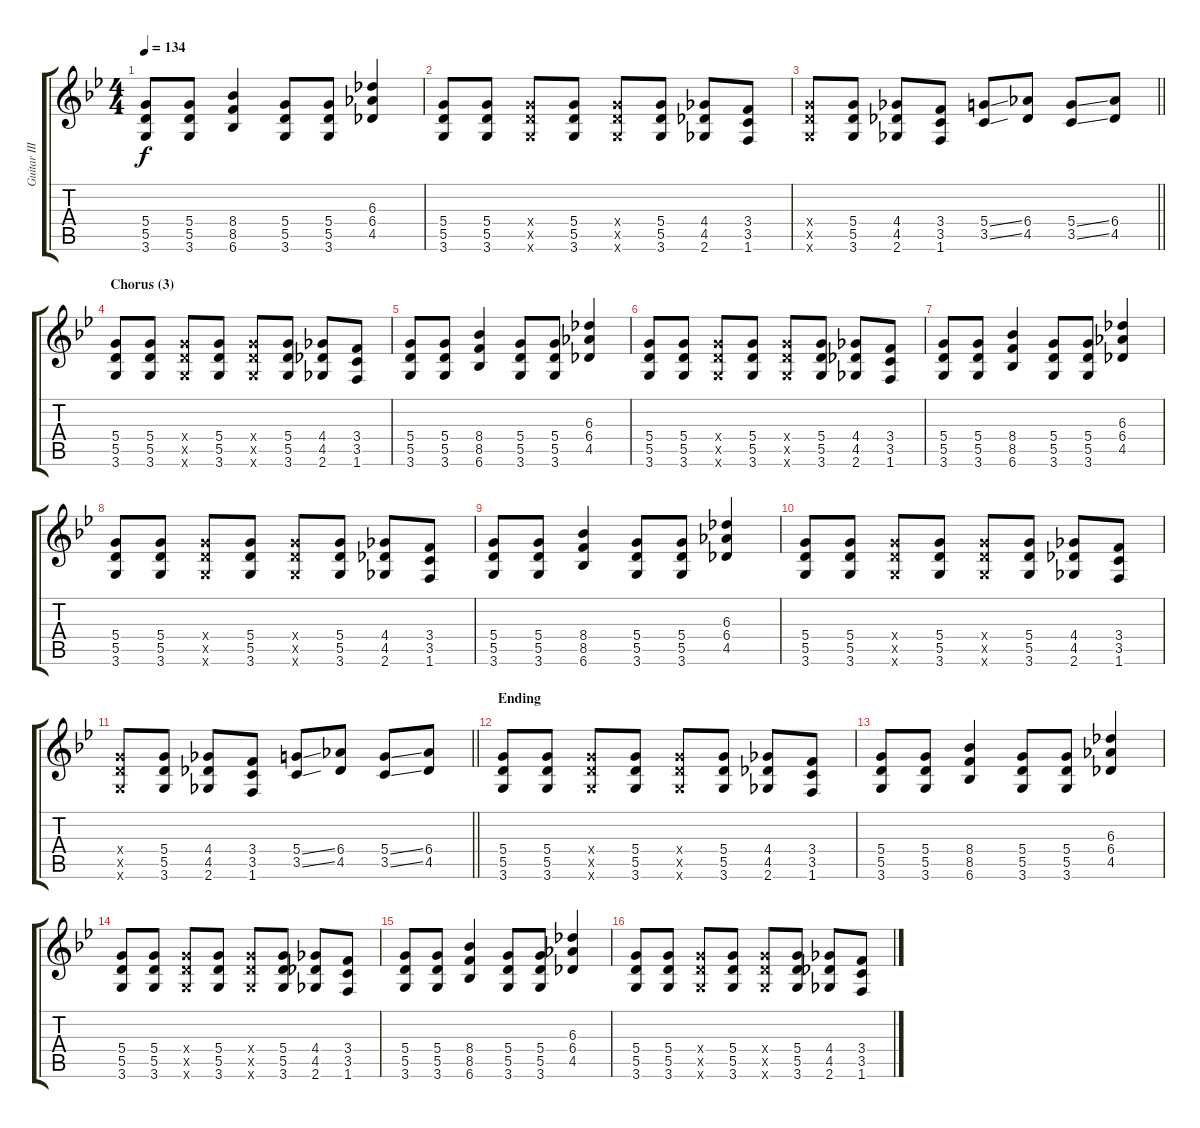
\track ("Guitar III" "Guitar III") {instrument distortionguitar}
\staff {score tabs}
\tuning (E4 B3 G3 D3 A2 E2) {hide}
\ts (4 4)
\tempo 134
\clef g2
\ks gminor
(5.4 5.5 3.6).8{dy f} (5.4 5.5 3.6).8 (8.4 8.5 6.6).4 (5.4 5.5 3.6).8 (5.4 5.5 3.6).8 (6.3 6.4 4.5).4 |
(5.4 5.5 3.6).8 (5.4 5.5 3.6).8 (5.4{x} 5.5{x} 3.6{x}).8 (5.4 5.5 3.6).8 (5.4{x} 5.5{x} 3.6{x}).8 (5.4 5.5 3.6).8 (4.4 4.5 2.6).8 (3.4 3.5 1.6).8 |
\barLineRight lightlight
(5.4{x} 5.5{x} 3.6{x}).8 (5.4 5.5 3.6).8 (4.4 4.5 2.6).8 (3.4 3.5 1.6).8 (5.4{ss} 3.5{ss}).8 (6.4 4.5).8 (5.4{ss} 3.5{ss}).8 (6.4 4.5).8 |
\section ("" "Chorus (3)")
(5.4 5.5 3.6).8 (5.4 5.5 3.6).8 (5.4{x} 5.5{x} 3.6{x}).8 (5.4 5.5 3.6).8 (5.4{x} 5.5{x} 3.6{x}).8 (5.4 5.5 3.6).8 (4.4 4.5 2.6).8 (3.4 3.5 1.6).8 |
(5.4 5.5 3.6).8 (5.4 5.5 3.6).8 (8.4 8.5 6.6).4 (5.4 5.5 3.6).8 (5.4 5.5 3.6).8 (6.3 6.4 4.5).4 |
(5.4 5.5 3.6).8 (5.4 5.5 3.6).8 (5.4{x} 5.5{x} 3.6{x}).8 (5.4 5.5 3.6).8 (5.4{x} 5.5{x} 3.6{x}).8 (5.4 5.5 3.6).8 (4.4 4.5 2.6).8 (3.4 3.5 1.6).8 |
(5.4 5.5 3.6).8 (5.4 5.5 3.6).8 (8.4 8.5 6.6).4 (5.4 5.5 3.6).8 (5.4 5.5 3.6).8 (6.3 6.4 4.5).4 |
(5.4 5.5 3.6).8 (5.4 5.5 3.6).8 (5.4{x} 5.5{x} 3.6{x}).8 (5.4 5.5 3.6).8 (5.4{x} 5.5{x} 3.6{x}).8 (5.4 5.5 3.6).8 (4.4 4.5 2.6).8 (3.4 3.5 1.6).8 |
(5.4 5.5 3.6).8 (5.4 5.5 3.6).8 (8.4 8.5 6.6).4 (5.4 5.5 3.6).8 (5.4 5.5 3.6).8 (6.3 6.4 4.5).4 |
(5.4 5.5 3.6).8 (5.4 5.5 3.6).8 (5.4{x} 5.5{x} 3.6{x}).8 (5.4 5.5 3.6).8 (5.4{x} 5.5{x} 3.6{x}).8 (5.4 5.5 3.6).8 (4.4 4.5 2.6).8 (3.4 3.5 1.6).8 |
\barLineRight lightlight
(5.4{x} 5.5{x} 3.6{x}).8 (5.4 5.5 3.6).8 (4.4 4.5 2.6).8 (3.4 3.5 1.6).8 (5.4{ss} 3.5{ss}).8 (6.4 4.5).8 (5.4{ss} 3.5{ss}).8 (6.4 4.5).8 |
\section ("" "Ending")
(5.4 5.5 3.6).8 (5.4 5.5 3.6).8 (5.4{x} 5.5{x} 3.6{x}).8 (5.4 5.5 3.6).8 (5.4{x} 5.5{x} 3.6{x}).8 (5.4 5.5 3.6).8 (4.4 4.5 2.6).8 (3.4 3.5 1.6).8 |
(5.4 5.5 3.6).8 (5.4 5.5 3.6).8 (8.4 8.5 6.6).4 (5.4 5.5 3.6).8 (5.4 5.5 3.6).8 (6.3 6.4 4.5).4 |
(5.4 5.5 3.6).8 (5.4 5.5 3.6).8 (5.4{x} 5.5{x} 3.6{x}).8 (5.4 5.5 3.6).8 (5.4{x} 5.5{x} 3.6{x}).8 (5.4 5.5 3.6).8 (4.4 4.5 2.6).8 (3.4 3.5 1.6).8 |
(5.4 5.5 3.6).8 (5.4 5.5 3.6).8 (8.4 8.5 6.6).4 (5.4 5.5 3.6).8 (5.4 5.5 3.6).8 (6.3 6.4 4.5).4 |
(5.4 5.5 3.6).8 (5.4 5.5 3.6).8 (5.4{x} 5.5{x} 3.6{x}).8 (5.4 5.5 3.6).8 (5.4{x} 5.5{x} 3.6{x}).8 (5.4 5.5 3.6).8 (4.4 4.5 2.6).8 (3.4 3.5 1.6).8
